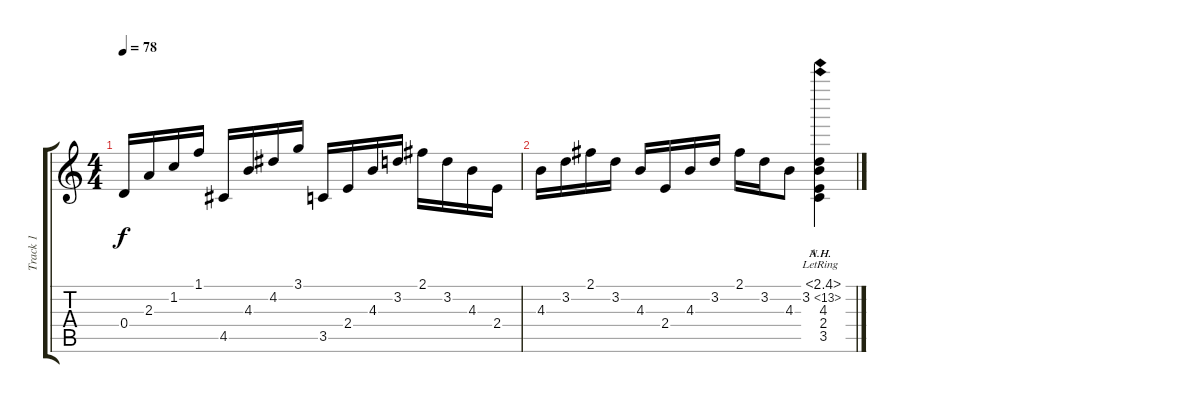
\track ("Track 1" "Track 1") {instrument acousticguitarsteel}
\staff {score tabs}
\tuning (E4 B3 G3 D3 A2 E2) {hide}
\ts (4 4)
\tempo 78
\clef g2
\ks c
0.4.16{dy f} 2.3.16 1.2.16 1.1.16 4.5.16 4.3.16 4.2.16 3.1.16 3.5.16 2.4.16 4.3.16 3.2.16 2.1.16 3.2.16 4.3.16 2.4.16 |
4.3.16 3.2.16 2.1.16 3.2.16 4.3.16 2.4.16 4.3.16 3.2.16 2.1.16 3.2.16 4.3.8 (2.1{nh lr} 3.2{ah 10 lr} 4.3{lr} 2.4{lr} 3.5{lr}).4
